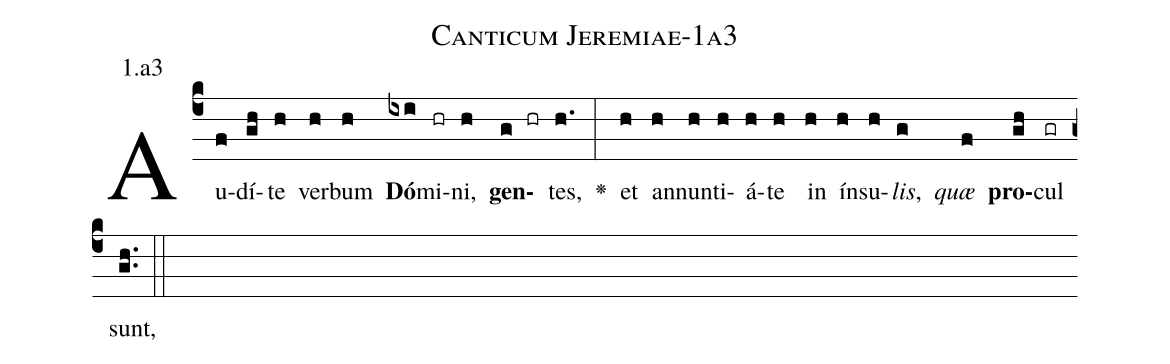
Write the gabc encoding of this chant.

name: Canticum Jeremiae-1a3;
annotation: 1.a3;
%%
(c4)Au(f)dí(gh)te(h) ver(h)bum(h) <b>Dó</b>(ixi)mi(hr)ni,(h) <b>gen</b>(g hr)tes,(h.) <v>\greheightstar</v>(:) et(h) an(h)nun(h)ti(h)á(h)te(h) in(h) ín(h)su(h)<i>lis</i>,(g) <i>quæ</i>(f) <b>pro</b>(gh)cul(gr) sunt,(gh..) (::)


%E(h) u(h) o(g) u(f) a(gh) e.(gh..) (::)
